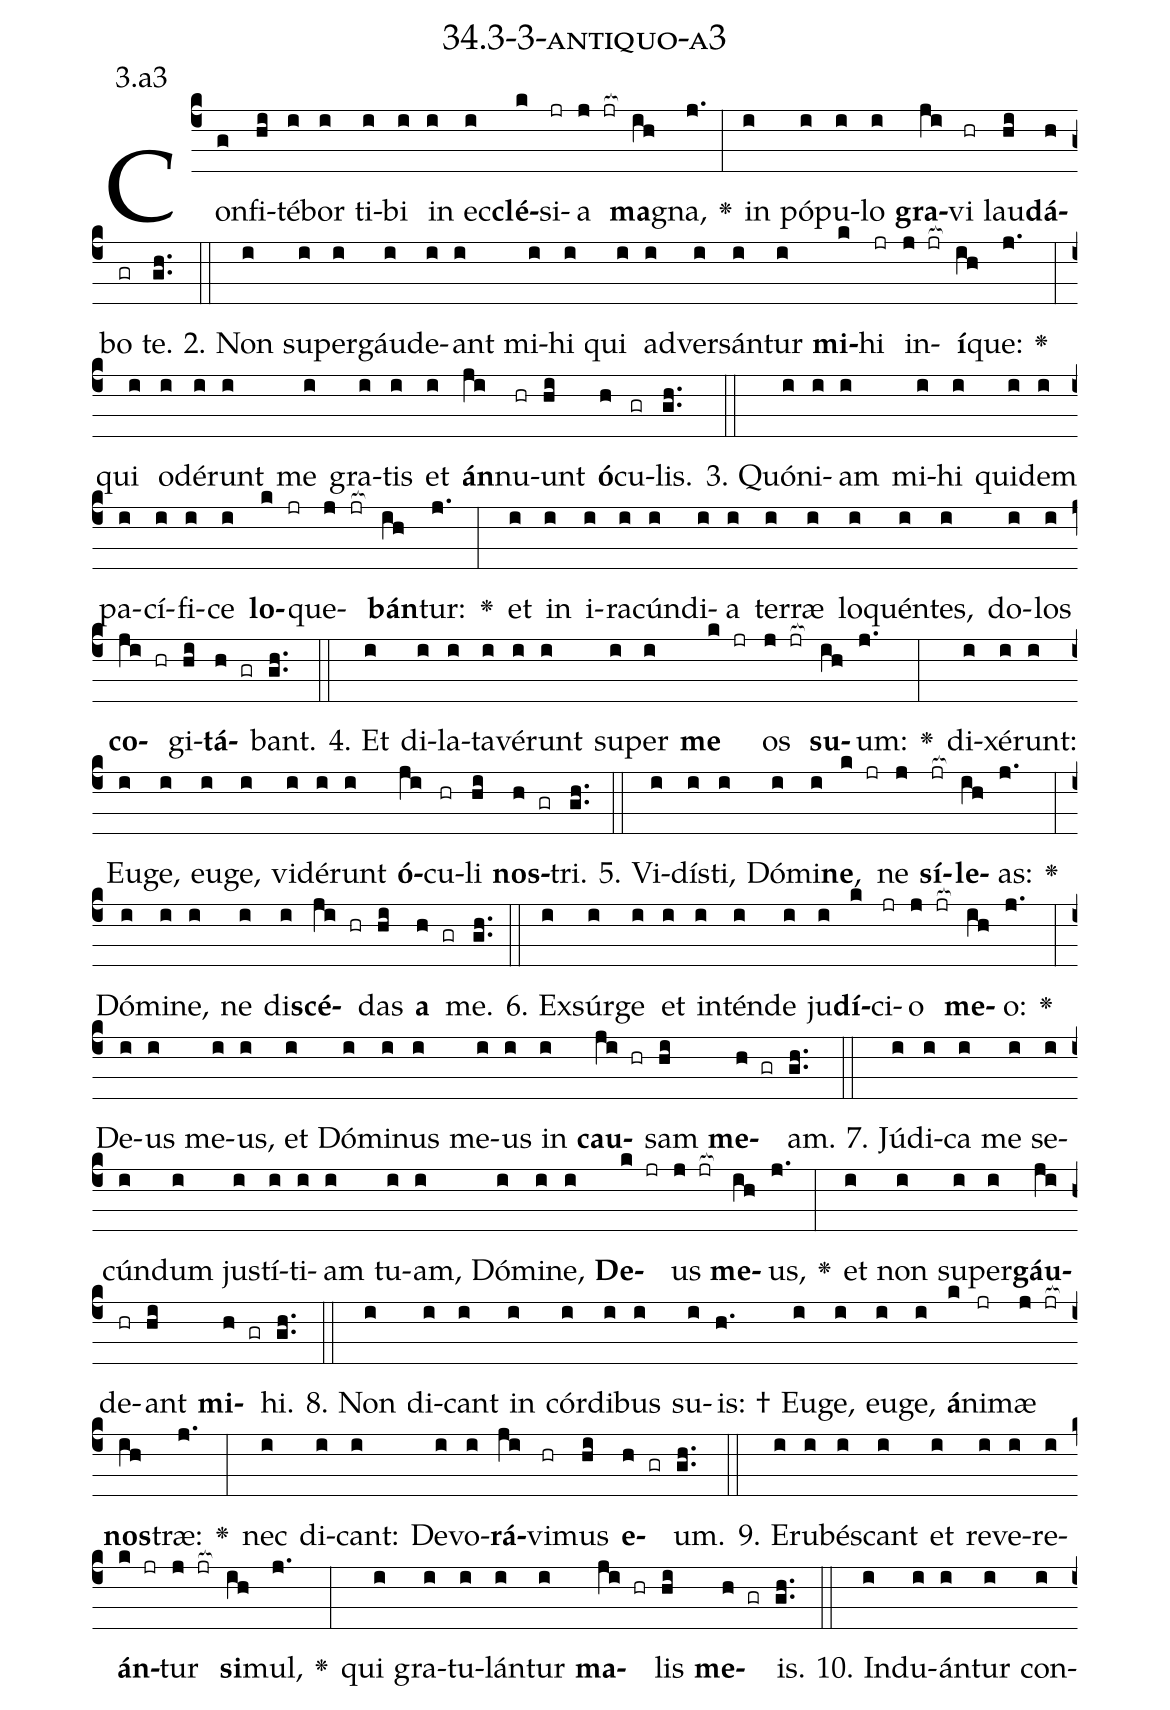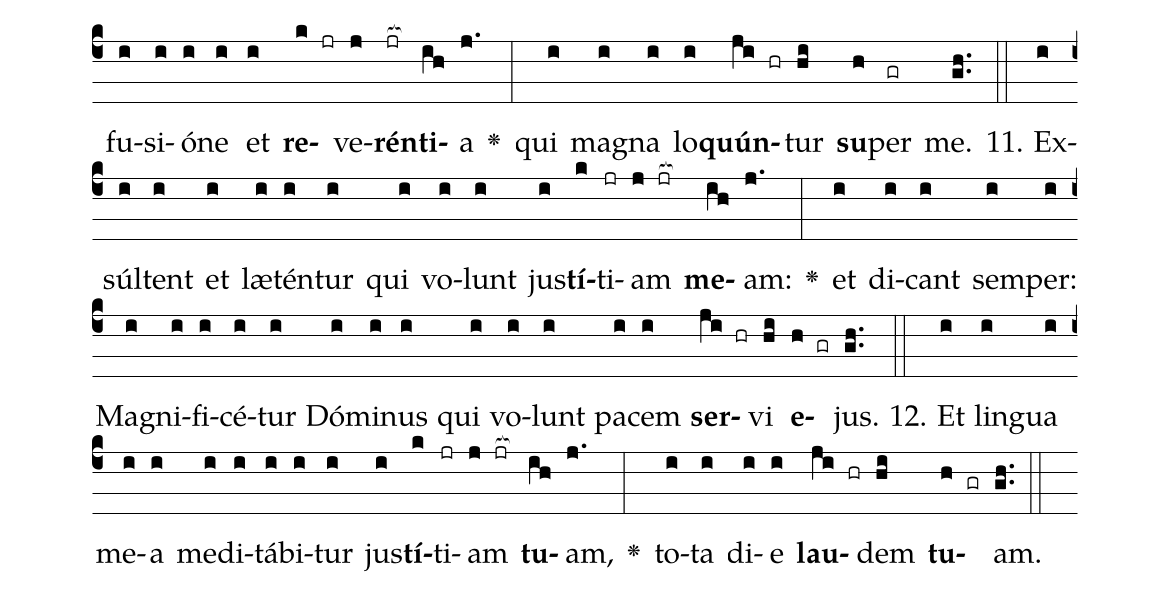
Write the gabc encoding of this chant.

name: 34.3-3-antiquo-a3;
annotation: 3.a3;
%%
(c4)Con(g)fi(hi)té(i)bor(i) ti(i)bi(i) in(i) ec(i)<b>clé</b>(k)si(jr)a(j jr[ocb:1{]) <b>ma</b>(ih[ocb:0}])gna,(j.) <v>\greheightstar</v>(:) in(i) pó(i)pu(i)lo(i) <b>gra</b>(ji)vi(hr) lau(hi)<b>dá</b>(h)bo(gr) te.(gh..) (::)
2. Non(i) su(i)per(i)gáu(i)de(i)ant(i) mi(i)hi(i) qui(i) ad(i)ver(i)sán(i)tur(i) <b>mi</b>(k)hi(jr) in(j jr[ocb:1{])<b>í</b>(ih[ocb:0}])que:(j.) <v>\greheightstar</v>(:) qui(i) o(i)dé(i)runt(i) me(i) gra(i)tis(i) et(i) <b>án</b>(ji)nu(hr)unt(hi) <b>ó</b>(h)cu(gr)lis.(gh..) (::)
3. Quón(i)i(i)am(i) mi(i)hi(i) qui(i)dem(i) pa(i)cí(i)fi(i)ce(i) <b>lo</b>(k jr)que(j jr[ocb:1{])<b>bán</b>(ih[ocb:0}])tur:(j.) <v>\greheightstar</v>(:) et(i) in(i) i(i)ra(i)cún(i)di(i)a(i) ter(i)ræ(i) lo(i)quén(i)tes,(i) do(i)los(i) <b>co</b>(ji hr)gi(hi)<b>tá</b>(h gr)bant.(gh..) (::)
4. Et(i) di(i)la(i)ta(i)vé(i)runt(i) su(i)per(i) <b>me</b>(k jr) os(j jr[ocb:1{]) <b>su</b>(ih[ocb:0}])um:(j.) <v>\greheightstar</v>(:) di(i)xé(i)runt:(i) Eu(i)ge,(i) eu(i)ge,(i) vi(i)dé(i)runt(i) <b>ó</b>(ji)cu(hr)li(hi) <b>nos</b>(h gr)tri.(gh..) (::)
5. Vi(i)dís(i)ti,(i) Dó(i)mi(i)<b>ne</b>,(k jr) ne(j) <b>sí</b>(jr[ocb:1{])<b>le</b>(ih[ocb:0}])as:(j.) <v>\greheightstar</v>(:) Dó(i)mi(i)ne,(i) ne(i) di(i)<b>scé</b>(ji hr)das(hi) <b>a</b>(h gr) me.(gh..) (::)
6. Ex(i)súr(i)ge(i) et(i) in(i)tén(i)de(i) ju(i)<b>dí</b>(k)ci(jr)o(j jr[ocb:1{]) <b>me</b>(ih[ocb:0}])o:(j.) <v>\greheightstar</v>(:) De(i)us(i) me(i)us,(i) et(i) Dó(i)mi(i)nus(i) me(i)us(i) in(i) <b>cau</b>(ji hr)sam(hi) <b>me</b>(h gr)am.(gh..) (::)
7. Jú(i)di(i)ca(i) me(i) se(i)cún(i)dum(i) jus(i)tí(i)ti(i)am(i) tu(i)am,(i) Dó(i)mi(i)ne,(i) <b>De</b>(k jr)us(j jr[ocb:1{]) <b>me</b>(ih[ocb:0}])us,(j.) <v>\greheightstar</v>(:) et(i) non(i) su(i)per(i)<b>gáu</b>(ji)de(hr)ant(hi) <b>mi</b>(h gr)hi.(gh..) (::)
8. Non(i) di(i)cant(i) in(i) cór(i)di(i)bus(i) su(i)is: †(h.) Eu(i)ge,(i) eu(i)ge,(i) <b>á</b>(k)ni(jr)mæ(j jr[ocb:1{]) <b>nos</b>(ih[ocb:0}])træ:(j.) <v>\greheightstar</v>(:) nec(i) di(i)cant:(i) De(i)vo(i)<b>rá</b>(ji)vi(hr)mus(hi) <b>e</b>(h gr)um.(gh..) (::)
9. E(i)ru(i)bés(i)cant(i) et(i) re(i)ve(i)re(i)<b>án</b>(k jr)tur(j jr[ocb:1{]) <b>si</b>(ih[ocb:0}])mul,(j.) <v>\greheightstar</v>(:) qui(i) gra(i)tu(i)lán(i)tur(i) <b>ma</b>(ji hr)lis(hi) <b>me</b>(h gr)is.(gh..) (::)
10. Ind(i)u(i)án(i)tur(i) con(i)fu(i)si(i)ó(i)ne(i) et(i) <b>re</b>(k jr)ve(j)<b>rén</b>(jr[ocb:1{])<b>ti</b>(ih[ocb:0}])a(j.) <v>\greheightstar</v>(:) qui(i) ma(i)gna(i) lo(i)<b>quún</b>(ji hr)tur(hi) <b>su</b>(h)per(gr) me.(gh..) (::)
11. Ex(i)súl(i)tent(i) et(i) læ(i)tén(i)tur(i) qui(i) vo(i)lunt(i) jus(i)<b>tí</b>(k)ti(jr)am(j jr[ocb:1{]) <b>me</b>(ih[ocb:0}])am:(j.) <v>\greheightstar</v>(:) et(i) di(i)cant(i) sem(i)per:(i) Ma(i)gni(i)fi(i)cé(i)tur(i) Dó(i)mi(i)nus(i) qui(i) vo(i)lunt(i) pa(i)cem(i) <b>ser</b>(ji hr)vi(hi) <b>e</b>(h gr)jus.(gh..) (::)
12. Et(i) lin(i)gua(i) me(i)a(i) me(i)di(i)tá(i)bi(i)tur(i) jus(i)<b>tí</b>(k)ti(jr)am(j jr[ocb:1{]) <b>tu</b>(ih[ocb:0}])am,(j.) <v>\greheightstar</v>(:) to(i)ta(i) di(i)e(i) <b>lau</b>(ji hr)dem(hi) <b>tu</b>(h gr)am.(gh..) (::)
